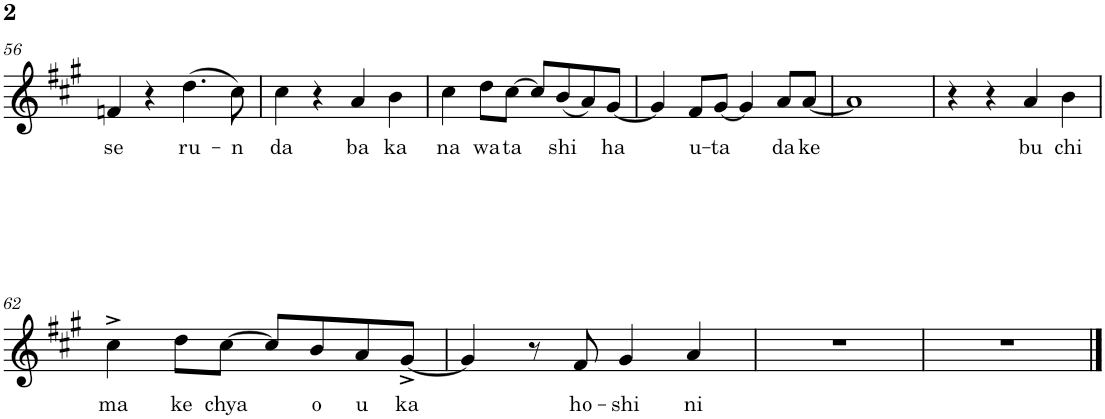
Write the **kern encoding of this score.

**kern	**text
*part1	*part1
*staff1	*staff1
*I"Voice	*
*I'Vo.	*
!!LO:PB:g=z
*clefG2	*
*k[f#c#g#]	*
*M4/4	*
=56	=56
!	!LO:LY:b
4fn/	se
4r	.
!	!LO:LY:b
(4.dd\	ru-
!	!LO:LY:b
8cc#\)	-n
=57	=57
!	!LO:LY:b
4cc#\	da
4r	.
!	!LO:LY:b
4a/	ba
!	!LO:LY:b
4b\	ka
=58	=58
!	!LO:LY:b
4cc#\	na
!	!LO:LY:b
8dd\L	wa
!	!LO:LY:b
[8cc#\J	ta
8cc#/L]	.
!	!LO:LY:b
(8b/	shi
8a/)	.
!	!LO:LY:b
[8g#/J	ha
=59	=59
4g#/]	.
!	!LO:LY:b
8f#/L	u-
!	!LO:LY:b
[8g#/J	-ta
4g#/]	.
!	!LO:LY:b
8a/L	da
!	!LO:LY:b
[8a/J	ke
=60	=60
1a]	.
=61	=61
4r	.
4r	.
!	!LO:LY:b
4a/	bu
!	!LO:LY:b
4b\	chi
!!LO:LB:g=z
=62	=62
!	!LO:LY:b
4cc#^\	ma
!	!LO:LY:b
8dd\L	ke
!	!LO:LY:b
[8cc#\J	chya
8cc#/L]	.
!	!LO:LY:b
8b/	o
!	!LO:LY:b
8a/	u
!	!LO:LY:b
[8g#^/J	ka
=63	=63
4g#/]	.
8r	.
!	!LO:LY:b
8f#/	ho-
!	!LO:LY:b
4g#/	-shi
!	!LO:LY:b
4a/	ni
=64	=64
1r	.
=65	=65
1r	.
==	==
*-	*-
